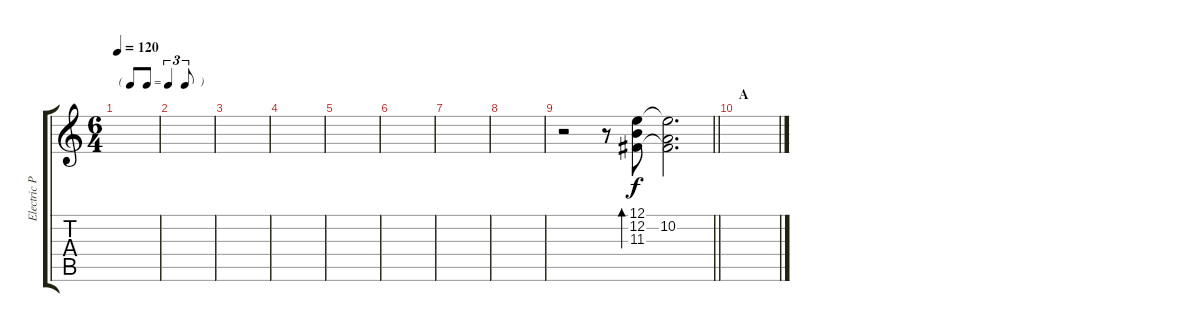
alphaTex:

\track ("Electric Piano" "Electric P") {instrument electricpiano1}
\staff {score tabs}
\tuning (E4 B3 G3 D3 A2 E2) {hide}
\ts (6 4)
\tf triplet8th
\tempo 120
\clef g2
\ks c
|
|
|
|
|
|
|
|
\barLineRight lightlight
r.2 r.8 (12.1 12.2 11.3).8{bd 240 dy f} (12.1{t} 10.2 11.3{t}).2{d} |
\section ("" "A")
